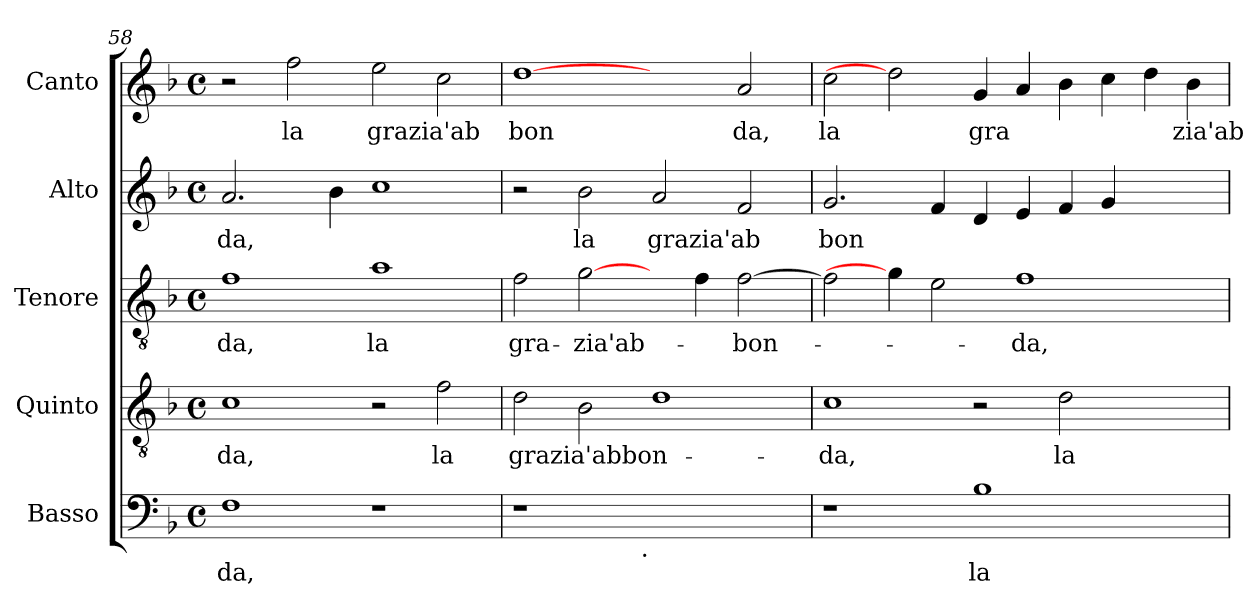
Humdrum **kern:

**kern	**text	**kern	**text	**kern	**text	**kern	**text	**kern	**text
*part5	*part5	*part4	*part4	*part3	*part3	*part2	*part2	*part1	*part1
*staff5	*staff5	*staff4	*staff4	*staff3	*staff3	*staff2	*staff2	*staff1	*staff1
*I"Basso	*	*I"Quinto	*	*I"Tenore	*	*I"Alto	*	*I"Canto	*
*clefF4	*	*clefGv2	*	*clefGv2	*	*clefG2	*	*clefG2	*
*k[b-]	*	*k[b-]	*	*k[b-]	*	*k[b-]	*	*k[b-]	*
*F:	*	*F:	*	*F:	*	*F:	*	*F:	*
*M4/4	*	*M4/4	*	*M4/4	*	*M4/4	*	*M4/4	*
*met(c)	*	*met(c)	*	*met(c)	*	*met(c)	*	*met(c)	*
=58	=58	=58	=58	=58	=58	=58	=58	=58	=58
!	!LO:LY:b:cj	!	!LO:LY:b:cj	!	!LO:LY:b:cj	!	!LO:LY:b	!	!
1F	-da,	1c	-da,	1f	-da,	2.a/	da,	2r	.
!	!	!	!	!	!	!	!	!	!LO:LY:b:cj
.	.	.	.	.	.	.	.	2ff\	la
.	.	.	.	.	.	4b-\	.	.	.
!	!	!	!	!	!LO:LY:b:cj	!	!	!	!LO:LY:b
1r	.	2r	.	1a	la	1cc	.	2ee\	grazia'ab
!	!	!	!LO:LY:b:cj	!	!	!	!	!	!
.	.	2f\	la	.	.	.	.	2cc\	.
=59	=59	=59	=59	=59	=59	=59	=59	=59	=59
!	!	!	!LO:LY:b	!	!LO:LY:b:cj	!	!	!	!LO:LY:b:cj
*^	*	*	*	*	*	*	*	*	*
1r	2ryy	.	2d\	grazia'abbon-	2f\	gra-	2r	.	[1dd	bon
!	!	!	!	!	!	!LO:LY:b	!	!LO:LY:b:cj	!	!
.	4...ryy	.	2B-\	.	[2g\	-zia'ab-	2b-\	la	.	.
!	!LO:TX:b:t=.	!	!	!	!	!	!	!	!	!
.	1ryy	.	.	.	.	.	.	.	.	.
!	!	!	!	!	!	!	!	!LO:LY:b	!	!
1ryy	.	.	1d	.	4ryy	.	2a/	grazia'ab	2ryy	.
.	.	.	.	.	4f\	.	.	.	.	.
!	!	!	!	!	!	!LO:LY:b	!	!	!	!LO:LY:b:cj
.	.	.	.	.	[>2f\	-bon-	2f/	.	2a/	da,
.	32ryy	.	.	.	.	.	.	.	.	.
=60	=60	=60	=60	=60	=60	=60	=60	=60	=60	=60
!	!	!	!	!LO:LY:b:cj	!	!	!	!LO:LY:b	!	!LO:LY:b:cj
*v	*v	*	*	*	*	*	*	*	*	*
1r	.	1c	-da,	2f\]	.	2.g/	bon	2cc\	la
.	.	.	.	4g\]	.	.	.	2dd]	.
.	.	.	.	2e\	.	4f/	.	.	.
!	!LO:LY:b:cj	!	!	!	!	!	!	!	!LO:LY:b
1B-	la	2r	.	.	.	4d/	.	4g/	gra
!	!	!	!	!	!LO:LY:b:cj	!	!	!	!
.	.	.	.	1f	-da,	4e/	.	4a/	.
!	!	!	!LO:LY:b:cj	!	!	!	!	!	!
.	.	2d\	la	.	.	4f/	.	4b-\	.
.	.	.	.	.	.	4g/	.	4cc\	.
2ryy	.	2ryy	.	.	.	2ryy	.	4dd\	.
!	!	!	!	!	!	!	!	!	!LO:LY:b
.	.	.	.	4ryy	.	.	.	4b-\	zia'ab
=	=	=	=	=	=	=	=	=	=
*-	*-	*-	*-	*-	*-	*-	*-	*-	*-
